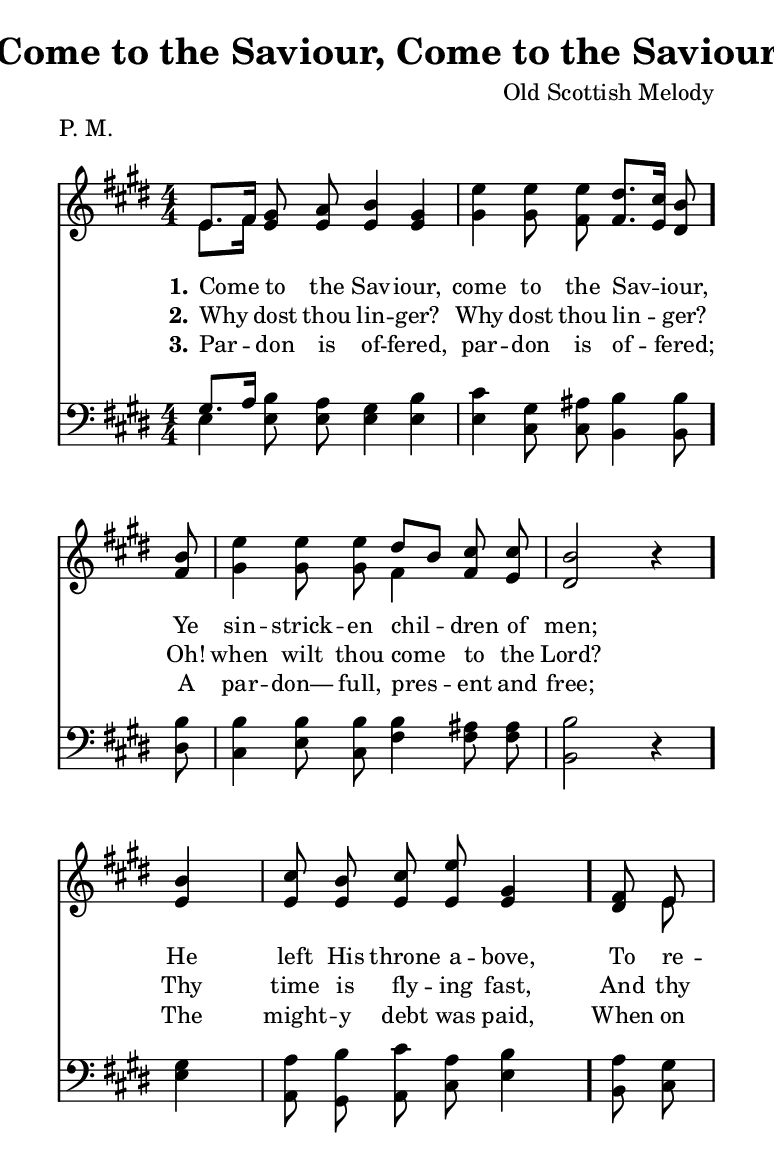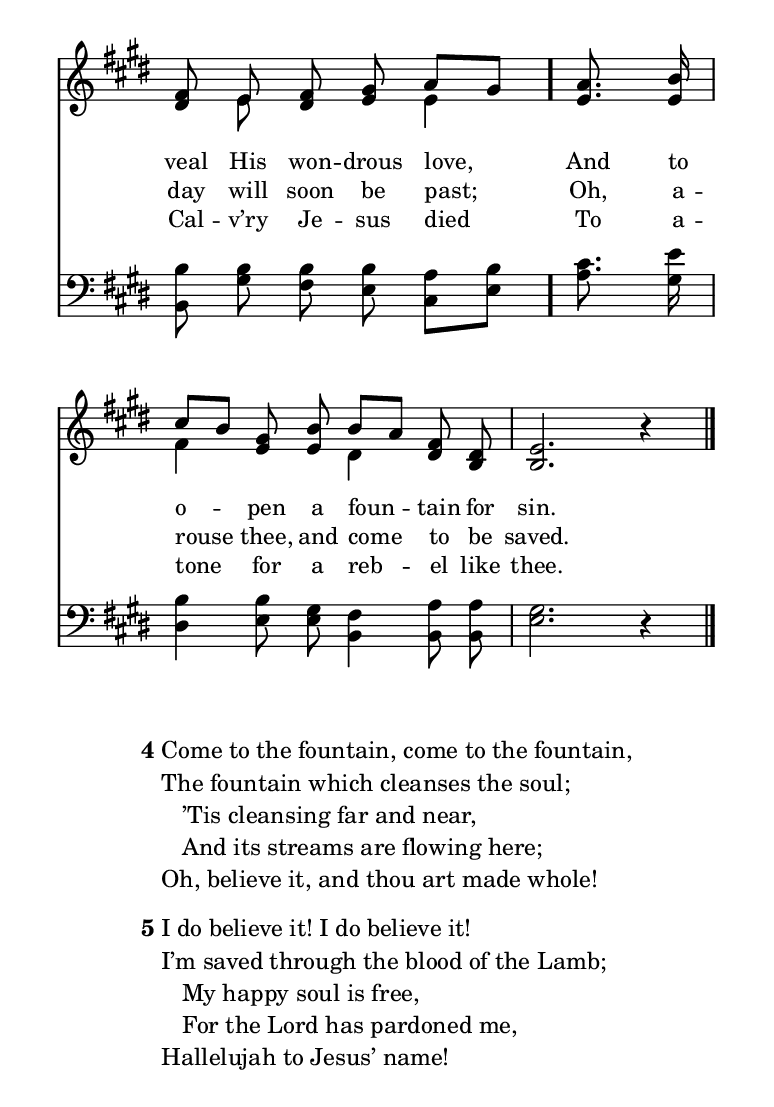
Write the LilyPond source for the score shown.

\include "common/global.ily"
\paper {
  \include "common/paper.ily"
  score-markup-spacing.padding = 4
score-markup-spacing.basic-distance = 4

}

\header{
  %gospel
  hymnnumber = "72"
  title = "Come to the Saviour, Come to the Saviour" % not found at hymnary.org
  tunename = ""
  meter = "P. M."
  poet = ""
  composer = "Old Scottish Melody"
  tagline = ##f
}

% for fermata in MIDI
ta = { \tempo 4=76 }
tb = { \tempo 4=38 }

global = {
  \include "common/overrides.ily"
  \override Staff.TimeSignature.style = #'numbered % original has `c`
  \time 4/4
  \override Score.MetronomeMark.transparent = ##t % hide all fermata changes too
  \ta
  \key e \major
  \autoBeamOff
}

notesSoprano = {
\global
\relative c' {

  e8.[ fis16] gis8 a8 b4 gis4 | e'4 e8 e8 dis8.[ cis16] b8
  b8 | e4 e8 e8 dis8[ b8] cis8 cis8 | b2 r4
  b4 | cis8 b8 cis8 e8 gis,4
  fis8 e8 fis8 e8 fis8 gis8 a8[ gis8]
  a8. b16 | cis8[ b8] gis8 b8 b8[ a8] fis8 dis8 | e2. r4

  \bar "|."

}
}

notesAlto = {
\global
\relative e' {

  e8.[ fis16] e8 e8 e4 e4 | gis4 gis8 fis8 fis8.[ e16] dis8
  fis8 | gis4 gis8 gis8 fis4 fis8 e8 | dis2 r4
  e4 | e8 e8 e8 e8 e4
  dis8 e8 | dis8 e8 dis8 e8 e4
  e8. e16 | fis4 e8 e8 dis4 dis8 b8 | b2. r4

}
}

notesTenor = {
\global
\relative a {

  gis8.[ a16] b8 a8 gis4 b4 | cis4 gis8 ais8 b4 b8
  b8 | b4 b8 b8 b4 ais8 ais8 | b2 r4
  gis4 | a8 b8 cis8 a8 b4
  a8 gis b8 b8 b8 b8 a8[ b8]
  cis8. e16 | b4 b8 gis8 fis4 a8 a8 | gis2. r4

}
}

notesBass = {
\global
\relative f {

  e4 e8 e8 e4 e4 | e4 cis8 cis8 b4 b8
  dis8 | cis4 e8 cis8 fis4 fis8 fis8 | b,2 r4
  e4 | a,8 gis8 a8 cis8 e4
  b8 cis8 | b8 gis'8 fis8 e8 cis8[ e8]
  a8. gis16 | dis4 e8 e8 b4 b8 b8 | e2. r4

}
}

wordsA = \lyricmode {
\set stanza = "1."

Come to the Sav -- iour, come to the Sav -- iour, \bar "."
Ye {\eogbreak} sin -- strick -- en chil -- dren of men; \bar "."
He left His throne a -- bove, \bar "."
To re -- {\eogbreak} veal His won -- drous love, \bar "."
And to o -- pen a foun -- tain for sin. \bar "."

}

wordsB = \lyricmode {
\set stanza = "2."

Why dost thou lin -- ger? Why dost thou lin -- ger?
Oh! when wilt thou come to the Lord?
Thy time is fly -- ing fast,
And thy day will soon be past;
Oh, a -- rouse thee, and come to be saved.

}

wordsC = \lyricmode {
\set stanza = "3."

Par -- don is of -- fered, par -- don is of -- fered;
A par -- don— full, pres -- ent and free;
The might -- y debt was paid,
When on Cal -- v’ry Je -- sus died
To a -- tone for a reb -- el like thee.

}

wordsD = \markuplist {

\line { Come to the fountain, come to the fountain, }
\line { The fountain which cleanses the soul; }
\line { { \hspace #2 } ’Tis cleansing far and near, }
\line { { \hspace #2 } And its streams are flowing here; }
\line { Oh, believe it, and thou art made whole! }

}

wordsE = \markuplist {

\line { I do believe it! I do believe it! }
\line { I’m saved through the blood of the Lamb; }
\line { { \hspace #2 } My happy soul is free, }
\line { { \hspace #2 } For the Lord has pardoned me, }
\line { Hallelujah to Jesus’ name! }

}

\score {
  \context ChoirStaff <<
    \context Staff = upper <<
      \set Staff.autoBeaming = ##f
      \set ChoirStaff.systemStartDelimiter = #'SystemStartBar
      \set ChoirStaff.printPartCombineTexts = ##f
      \partcombine #'(2 . 11) \notesSoprano \notesAlto
      \context NullVoice = sopranos { \voiceOne << \notesSoprano >> }
      \context Lyrics = one   \lyricsto sopranos \wordsA
      \context Lyrics = two   \lyricsto sopranos \wordsB
      \context Lyrics = three \lyricsto sopranos \wordsC
    >>
    \context Staff = men <<
      \set Staff.autoBeaming = ##f
      \clef bass
      \set ChoirStaff.printPartCombineTexts = ##f
      \partcombine #'(2 . 11) \notesTenor \notesBass
    >>
  >>
  \layout {
    \include "common/layout.ily"
  }
  #(cond ((ly:get-option 'eog-midi-permitted) #{ \midi{
    \include "common/midi.ily"
  } #}))
}

\markup { \fontsize #0.3 \fill-line { \vcenter \column {
  \vspace #1
  \line{ \bold 4 \column { \wordsD } } \combine \null \vspace #0.4
  \line{ \bold 5 \column { \wordsE } }
} } }

\version "2.19.49"  % necessary for upgrading to future LilyPond versions.

% vi:set et ts=2 sw=2 ai nocindent syntax=lilypond:
